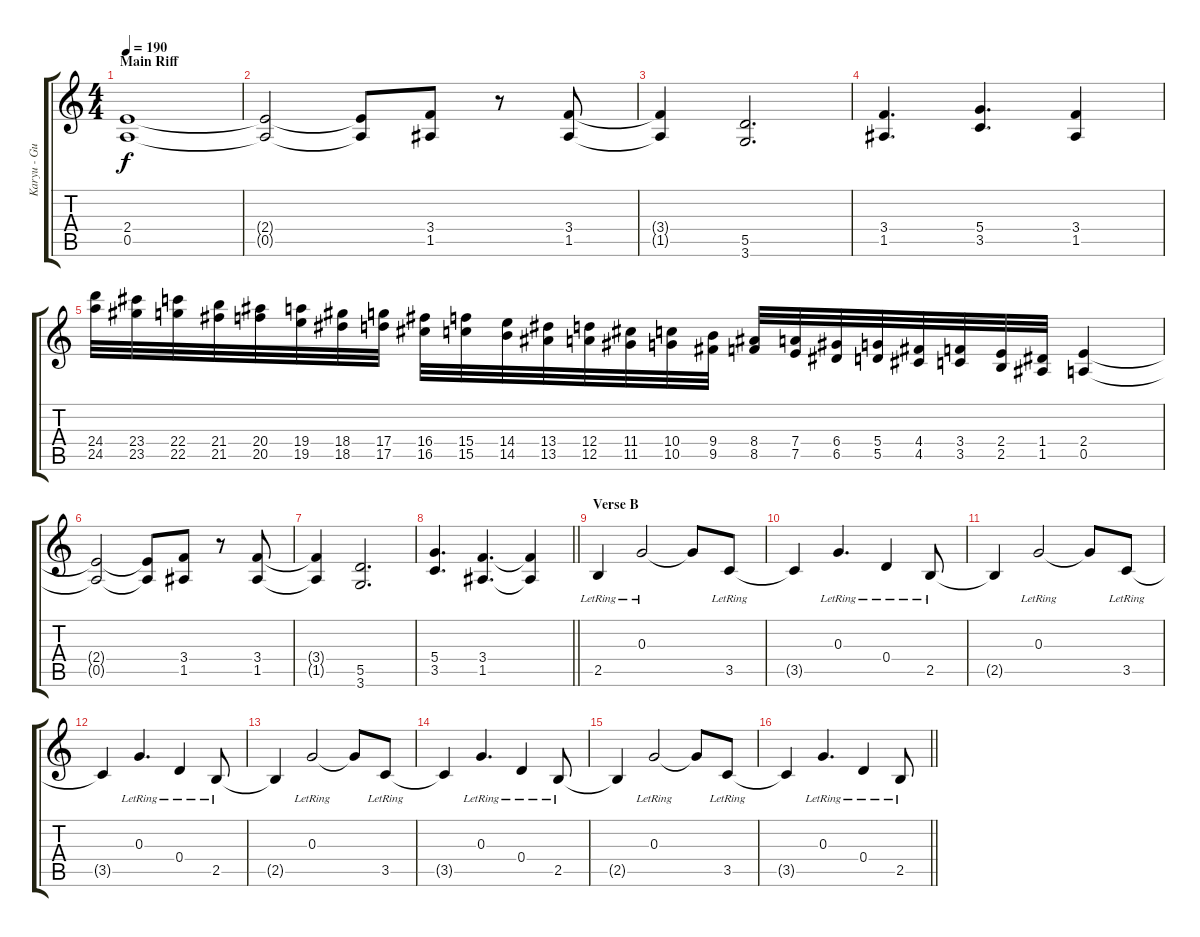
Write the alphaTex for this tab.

\track ("Karyu - Guitar 2" "Karyu - Gu") {instrument distortionguitar}
\staff {score tabs}
\tuning (E4 B3 G3 D3 A2 E2) {hide}
\ts (4 4)
\section ("" "Main Riff")
\tempo 190
\clef g2
\ks c
(2.4 0.5).1{dy f} |
(2.4{t} 0.5{t}).2 (2.4{t} 0.5{t}).8 (3.4 1.5).8 r.8 (3.4 1.5).8 |
(3.4{t} 1.5{t}).4 (5.5 3.6).2{d} |
(3.4 1.5).4{d} (5.4 3.5).4{d} (3.4 1.5).4 |
(24.4 24.5).32 (23.4 23.5).32 (22.4 22.5).32 (21.4 21.5).32 (20.4 20.5).32 (19.4 19.5).32 (18.4 18.5).32 (17.4 17.5).32 (16.4 16.5).32 (15.4 15.5).32 (14.4 14.5).32 (13.4 13.5).32 (12.4 12.5).32 (11.4 11.5).32 (10.4 10.5).32 (9.4 9.5).32 (8.4 8.5).32 (7.4 7.5).32 (6.4 6.5).32 (5.4 5.5).32 (4.4 4.5).32 (3.4 3.5).32 (2.4 2.5).32 (1.4 1.5).32 (2.4 0.5).4 |
(2.4{t} 0.5{t}).2 (2.4{t} 0.5{t}).8 (3.4 1.5).8 r.8 (3.4 1.5).8 |
(3.4{t} 1.5{t}).4 (5.5 3.6).2{d} |
\barLineRight lightlight
(5.4 3.5).4{d} (3.4 1.5).4{d} (3.4{t} 1.5{t}).4 |
\section ("" "Verse B")
2.5{lr}.4{instrument electricguitarclean} 0.3{lr}.2 0.3{t}.8 3.5{lr}.8 |
3.5{t}.4 0.3{lr}.4{d} 0.4{lr}.4 2.5{lr}.8 |
2.5{t}.4 0.3{lr}.2 0.3{t}.8 3.5{lr}.8 |
3.5{t}.4 0.3{lr}.4{d} 0.4{lr}.4 2.5{lr}.8 |
2.5{t}.4 0.3{lr}.2 0.3{t}.8 3.5{lr}.8 |
3.5{t}.4 0.3{lr}.4{d} 0.4{lr}.4 2.5{lr}.8 |
2.5{t}.4 0.3{lr}.2 0.3{t}.8 3.5{lr}.8 |
\barLineRight lightlight
3.5{t}.4 0.3{lr}.4{d} 0.4{lr}.4 2.5{lr}.8
